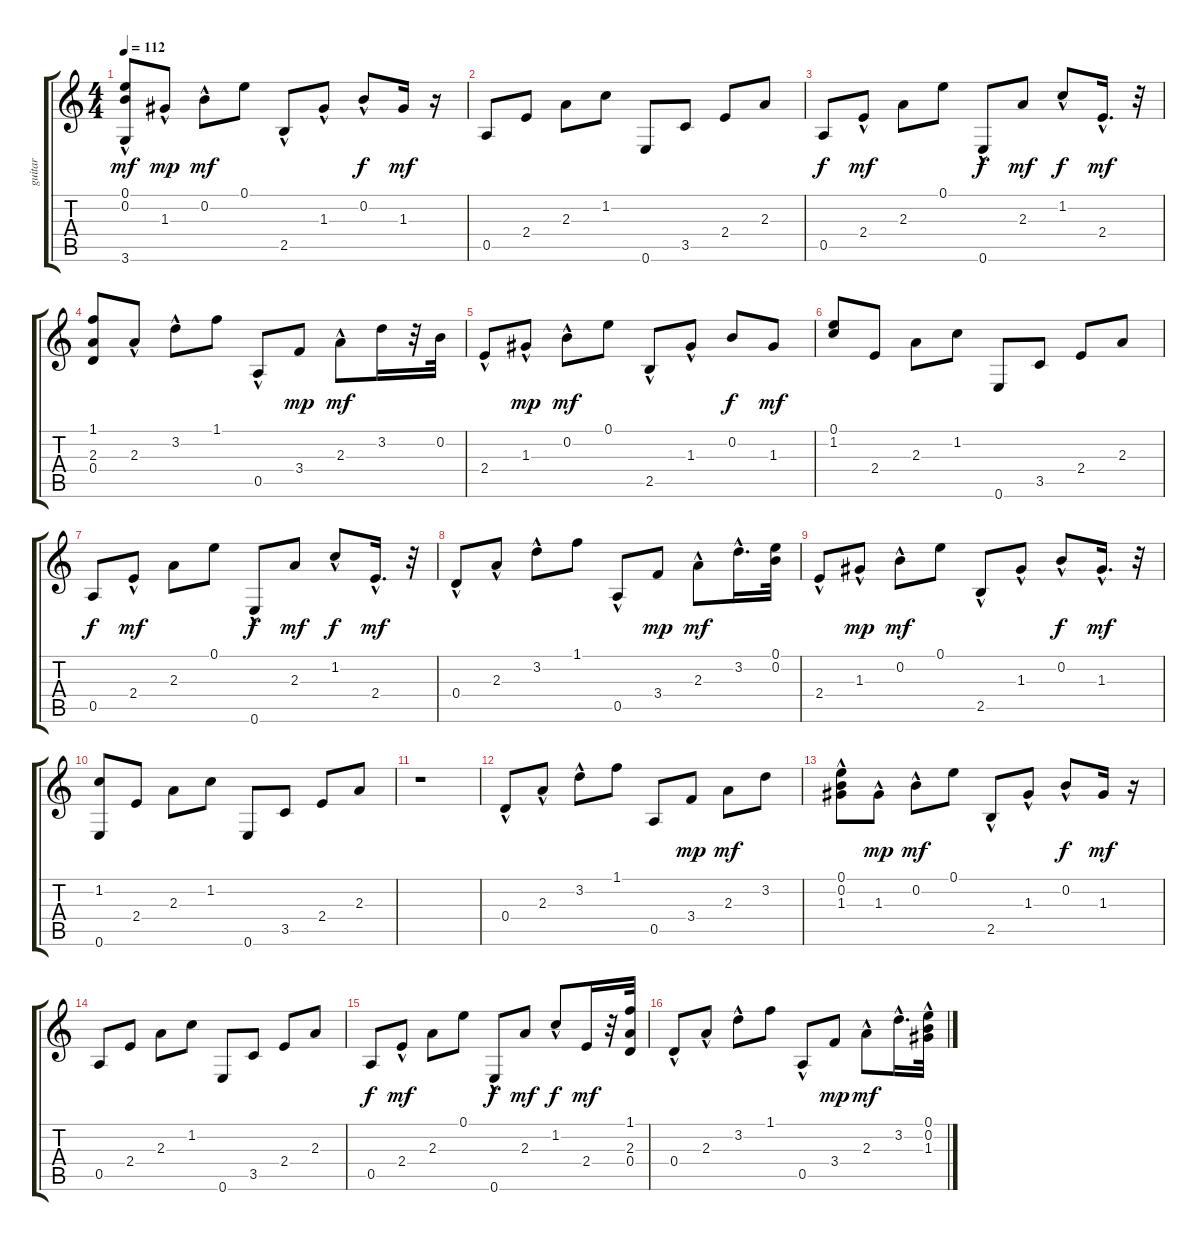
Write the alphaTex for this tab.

\track ("guitar" "guitar") {instrument acousticguitarnylon}
\staff {score tabs}
\tuning (E4 B3 G3 D3 A2 E2) {hide}
\ts (4 4)
\tempo 112
\clef g2
\ks c
(0.1 0.2 3.6{hac}).8{dy mf} 1.3{hac}.8{dy mp} 0.2{hac}.8{dy mf} 0.1.8 2.5{hac}.8 1.3{hac}.8 0.2{hac}.8{dy f} 1.3.16{dy mf} r.16 |
0.5.8 2.4.8 2.3.8 1.2.8 0.6.8 3.5.8 2.4.8 2.3.8 |
0.5.8{dy f} 2.4{hac}.8{dy mf} 2.3.8 0.1.8 0.6{hac}.8{dy f} 2.3.8{dy mf} 1.2{hac}.8{dy f} 2.4{hac}.16{d dy mf} r.32 |
(1.1 2.3 0.4).8 2.3{hac}.8 3.2{hac}.8 1.1.8 0.5{hac}.8 3.4.8{dy mp} 2.3{hac}.8{dy mf} 3.2.16 r.32 0.2.32 |
2.4{hac}.8 1.3{hac}.8{dy mp} 0.2{hac}.8{dy mf} 0.1.8 2.5{hac}.8 1.3{hac}.8 0.2.8{dy f} 1.3.8{dy mf} |
(0.1 1.2).8 2.4.8 2.3.8 1.2.8 0.6.8 3.5.8 2.4.8 2.3.8 |
0.5.8{dy f} 2.4{hac}.8{dy mf} 2.3.8 0.1.8 0.6{hac}.8{dy f} 2.3.8{dy mf} 1.2{hac}.8{dy f} 2.4{hac}.16{d dy mf} r.32 |
0.4{hac}.8 2.3{hac}.8 3.2{hac}.8 1.1.8 0.5{hac}.8 3.4.8{dy mp} 2.3{hac}.8{dy mf} 3.2{hac}.16{d} (0.1 0.2).32 |
2.4{hac}.8 1.3{hac}.8{dy mp} 0.2{hac}.8{dy mf} 0.1.8 2.5{hac}.8 1.3{hac}.8 0.2{hac}.8{dy f} 1.3{hac}.16{d dy mf} r.32 |
(1.2 0.6).8 2.4.8 2.3.8 1.2.8 0.6.8 3.5.8 2.4.8 2.3.8 |
r.1 |
0.4{hac}.8 2.3{hac}.8 3.2{hac}.8 1.1.8 0.5.8 3.4.8{dy mp} 2.3.8{dy mf} 3.2.8 |
(0.1 0.2 1.3{hac}).8 1.3{hac}.8{dy mp} 0.2{hac}.8{dy mf} 0.1.8 2.5{hac}.8 1.3{hac}.8 0.2{hac}.8{dy f} 1.3.16{dy mf} r.16 |
0.5.8 2.4.8 2.3.8 1.2.8 0.6.8 3.5.8 2.4.8 2.3.8 |
0.5.8{dy f} 2.4{hac}.8{dy mf} 2.3.8 0.1.8 0.6{hac}.8{dy f} 2.3.8{dy mf} 1.2{hac}.8{dy f} 2.4.16{dy mf} r.32 (1.1 2.3 0.4).32 |
0.4{hac}.8 2.3{hac}.8 3.2{hac}.8 1.1.8 0.5{hac}.8 3.4.8{dy mp} 2.3{hac}.8{dy mf} 3.2{hac}.16{d} (0.1 0.2{hac} 1.3).32
